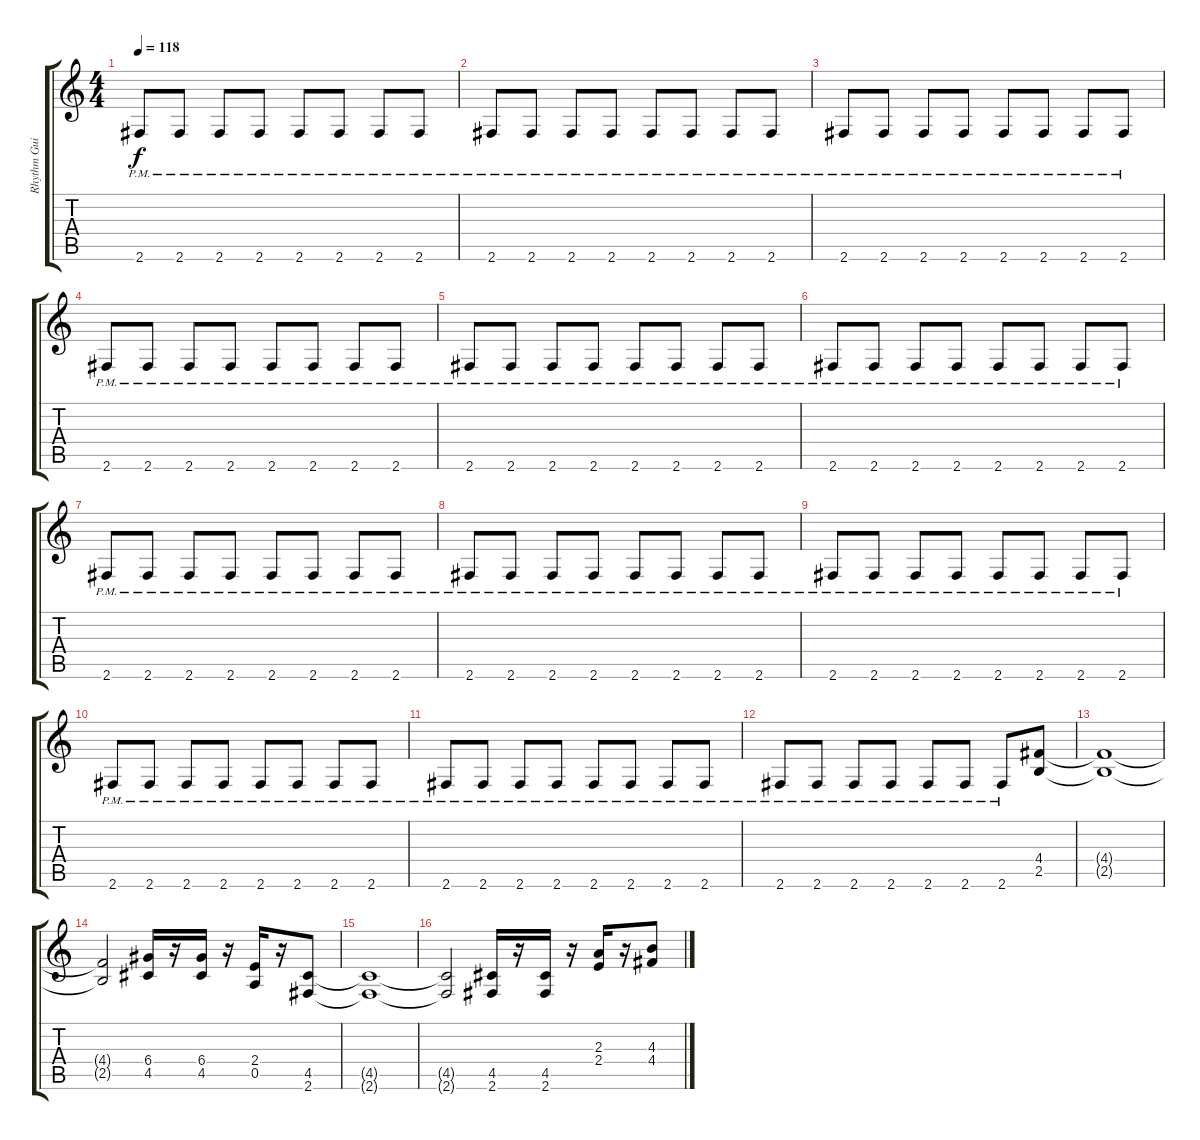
\track ("Rhythm Guitar 1" "Rhythm Gui") {instrument distortionguitar}
\staff {score tabs}
\tuning (E4 B3 G3 D3 A2 E2) {hide}
\ts (4 4)
\tempo 118
\clef g2
\ks c
2.6{pm}.8{dy f} 2.6{pm}.8 2.6{pm}.8 2.6{pm}.8 2.6{pm}.8 2.6{pm}.8 2.6{pm}.8 2.6{pm}.8 |
2.6{pm}.8 2.6{pm}.8 2.6{pm}.8 2.6{pm}.8 2.6{pm}.8 2.6{pm}.8 2.6{pm}.8 2.6{pm}.8 |
2.6{pm}.8 2.6{pm}.8 2.6{pm}.8 2.6{pm}.8 2.6{pm}.8 2.6{pm}.8 2.6{pm}.8 2.6{pm}.8 |
2.6{pm}.8 2.6{pm}.8 2.6{pm}.8 2.6{pm}.8 2.6{pm}.8 2.6{pm}.8 2.6{pm}.8 2.6{pm}.8 |
2.6{pm}.8 2.6{pm}.8 2.6{pm}.8 2.6{pm}.8 2.6{pm}.8 2.6{pm}.8 2.6{pm}.8 2.6{pm}.8 |
2.6{pm}.8 2.6{pm}.8 2.6{pm}.8 2.6{pm}.8 2.6{pm}.8 2.6{pm}.8 2.6{pm}.8 2.6{pm}.8 |
2.6{pm}.8 2.6{pm}.8 2.6{pm}.8 2.6{pm}.8 2.6{pm}.8 2.6{pm}.8 2.6{pm}.8 2.6{pm}.8 |
2.6{pm}.8 2.6{pm}.8 2.6{pm}.8 2.6{pm}.8 2.6{pm}.8 2.6{pm}.8 2.6{pm}.8 2.6{pm}.8 |
2.6{pm}.8 2.6{pm}.8 2.6{pm}.8 2.6{pm}.8 2.6{pm}.8 2.6{pm}.8 2.6{pm}.8 2.6{pm}.8 |
2.6{pm}.8 2.6{pm}.8 2.6{pm}.8 2.6{pm}.8 2.6{pm}.8 2.6{pm}.8 2.6{pm}.8 2.6{pm}.8 |
2.6{pm}.8 2.6{pm}.8 2.6{pm}.8 2.6{pm}.8 2.6{pm}.8 2.6{pm}.8 2.6{pm}.8 2.6{pm}.8 |
2.6{pm}.8 2.6{pm}.8 2.6{pm}.8 2.6{pm}.8 2.6{pm}.8 2.6{pm}.8 2.6{pm}.8 (4.4 2.5).8 |
(4.4{t} 2.5{t}).1 |
(4.4{t} 2.5{t}).2 (6.4 4.5).16 r.16 (6.4 4.5).16 r.16 (2.4 0.5).16 r.16 (4.5 2.6).8 |
(4.5{t} 2.6{t}).1 |
(4.5{t} 2.6{t}).2 (4.5 2.6).16 r.16 (4.5 2.6).16 r.16 (2.3 2.4).16 r.16 (4.3 4.4).8
